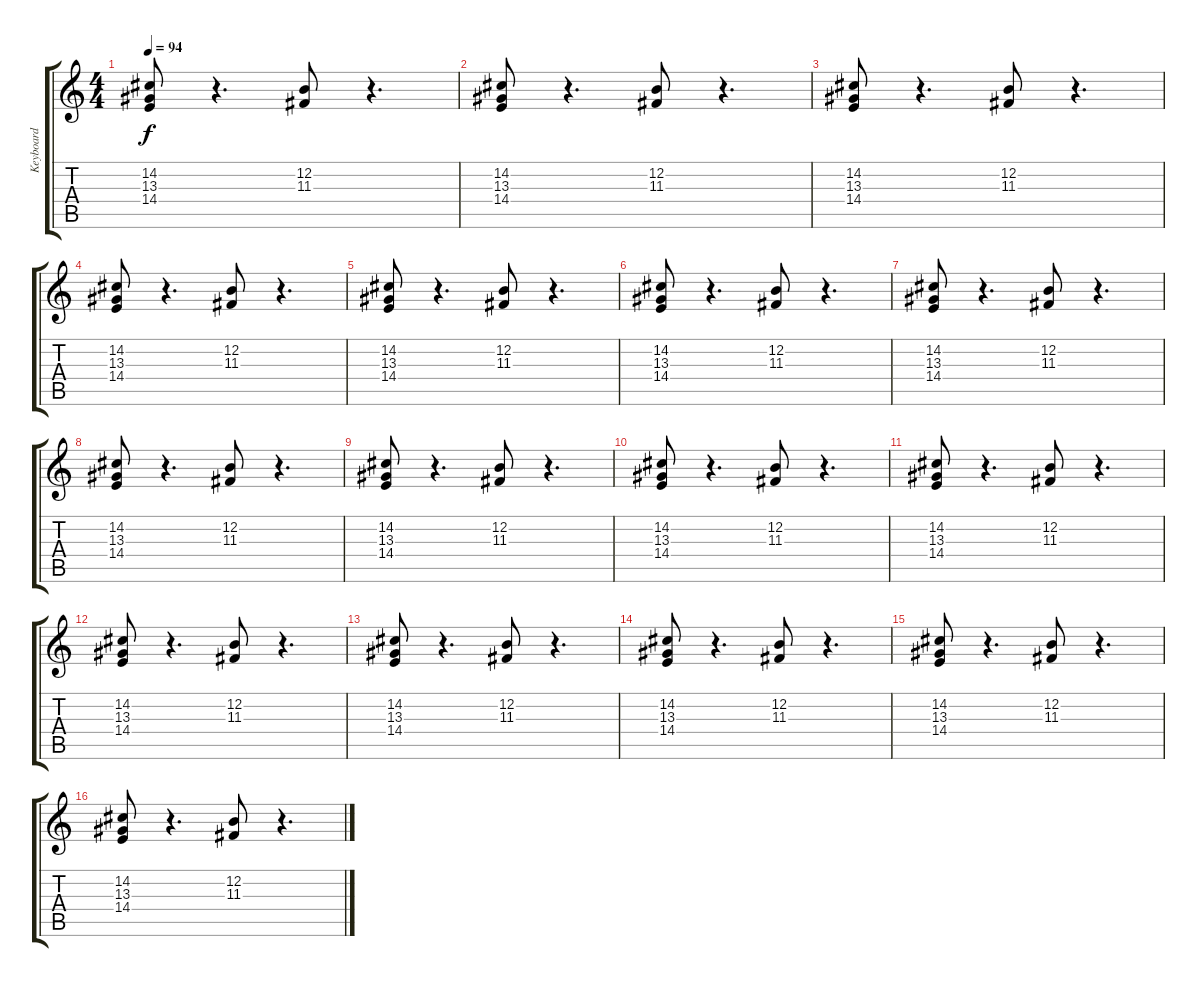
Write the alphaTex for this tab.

\track ("Keyboard" "Keyboard") {instrument drawbarorgan}
\staff {score tabs}
\tuning (E4 B3 G3 D3 A2 E2) {hide}
\ts (4 4)
\tempo 94
\clef g2
\ks c
(14.2 13.3 14.4).8{dy f} r.4{d} (12.2 11.3).8 r.4{d} |
(14.2 13.3 14.4).8 r.4{d} (12.2 11.3).8 r.4{d} |
(14.2 13.3 14.4).8 r.4{d} (12.2 11.3).8 r.4{d} |
(14.2 13.3 14.4).8 r.4{d} (12.2 11.3).8 r.4{d} |
(14.2 13.3 14.4).8 r.4{d} (12.2 11.3).8 r.4{d} |
(14.2 13.3 14.4).8 r.4{d} (12.2 11.3).8 r.4{d} |
(14.2 13.3 14.4).8 r.4{d} (12.2 11.3).8 r.4{d} |
(14.2 13.3 14.4).8 r.4{d} (12.2 11.3).8 r.4{d} |
(14.2 13.3 14.4).8 r.4{d} (12.2 11.3).8 r.4{d} |
(14.2 13.3 14.4).8 r.4{d} (12.2 11.3).8 r.4{d} |
(14.2 13.3 14.4).8 r.4{d} (12.2 11.3).8 r.4{d} |
(14.2 13.3 14.4).8 r.4{d} (12.2 11.3).8 r.4{d} |
(14.2 13.3 14.4).8 r.4{d} (12.2 11.3).8 r.4{d} |
(14.2 13.3 14.4).8 r.4{d} (12.2 11.3).8 r.4{d} |
(14.2 13.3 14.4).8 r.4{d} (12.2 11.3).8 r.4{d} |
(14.2 13.3 14.4).8 r.4{d} (12.2 11.3).8 r.4{d}
